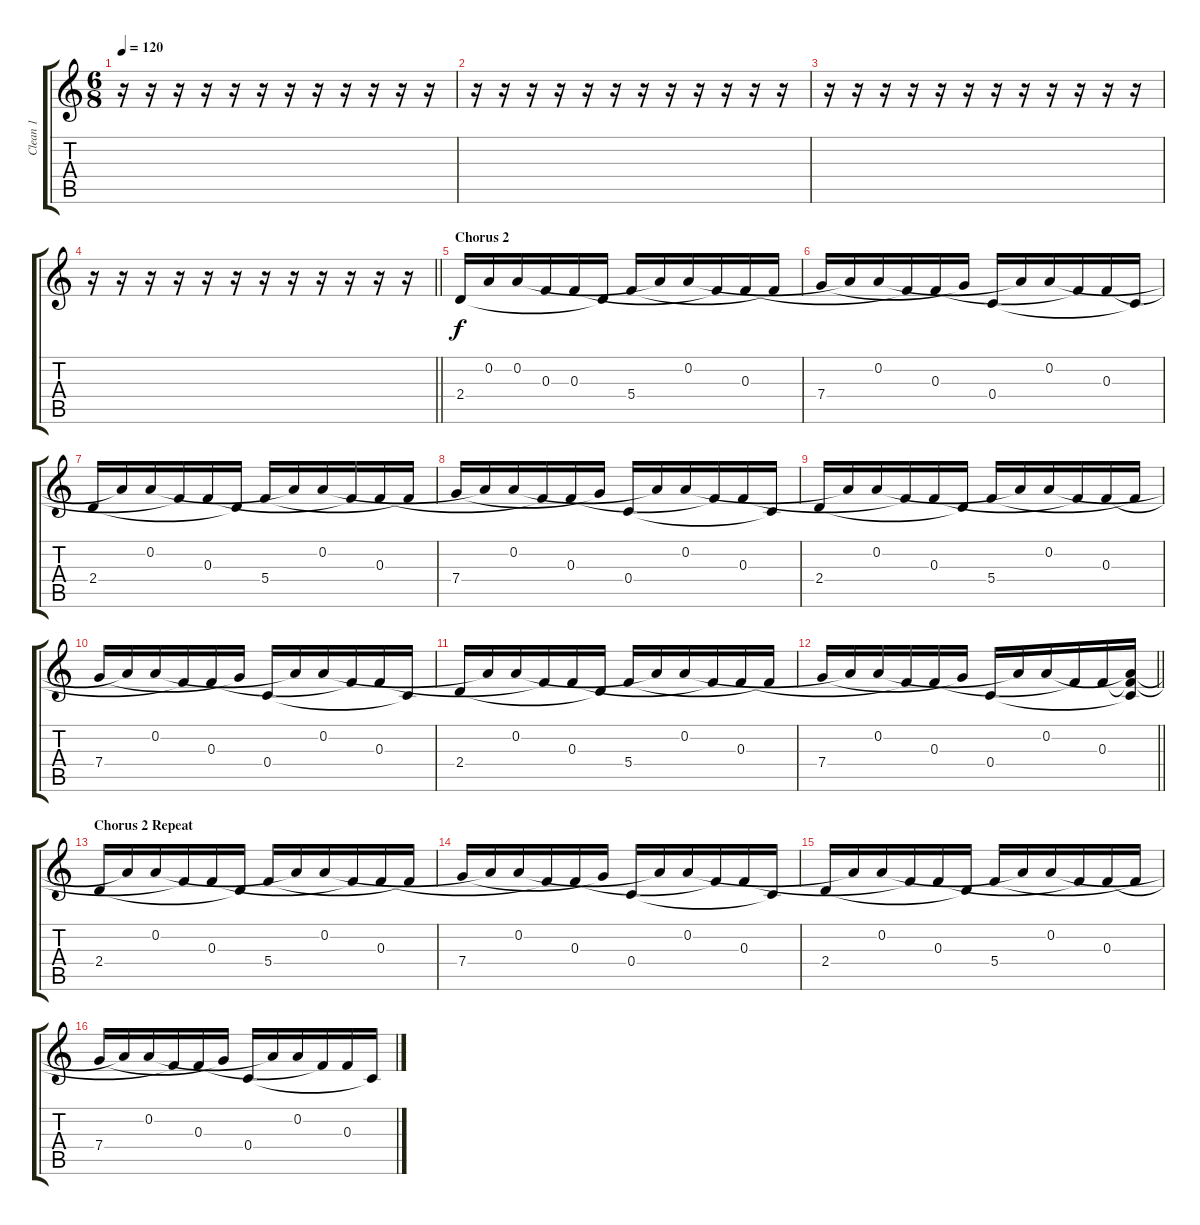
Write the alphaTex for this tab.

\track ("Clean 1" "Clean 1") {instrument electricguitarclean}
\staff {score tabs}
\tuning (D4 A3 F3 C3 G2 D2) {hide}
\ts (6 8)
\tempo 120
\clef g2
\ks c
r.16{dy f} r.16 r.16 r.16 r.16 r.16 r.16 r.16 r.16 r.16 r.16 r.16 |
r.16 r.16 r.16 r.16 r.16 r.16 r.16 r.16 r.16 r.16 r.16 r.16 |
r.16 r.16 r.16 r.16 r.16 r.16 r.16 r.16 r.16 r.16 r.16 r.16 |
\barLineRight lightlight
r.16 r.16 r.16 r.16 r.16 r.16 r.16 r.16 r.16 r.16 r.16 r.16 |
\section ("" "Chorus 2")
2.4.16 0.2.16 0.2.16 0.3.16 0.3.16 2.4{t}.16 5.4.16 0.2{t}.16 0.2.16 0.3{t}.16 0.3.16 5.4{t}.16 |
7.4.16 0.2{t}.16 0.2.16 0.3{t}.16 0.3.16 7.4{t}.16 0.4.16 0.2{t}.16 0.2.16 0.3{t}.16 0.3.16 0.4{t}.16 |
2.4.16 0.2{t}.16 0.2.16 0.3{t}.16 0.3.16 2.4{t}.16 5.4.16 0.2{t}.16 0.2.16 0.3{t}.16 0.3.16 5.4{t}.16 |
7.4.16 0.2{t}.16 0.2.16 0.3{t}.16 0.3.16 7.4{t}.16 0.4.16 0.2{t}.16 0.2.16 0.3{t}.16 0.3.16 0.4{t}.16 |
2.4.16 0.2{t}.16 0.2.16 0.3{t}.16 0.3.16 2.4{t}.16 5.4.16 0.2{t}.16 0.2.16 0.3{t}.16 0.3.16 5.4{t}.16 |
7.4.16 0.2{t}.16 0.2.16 0.3{t}.16 0.3.16 7.4{t}.16 0.4.16 0.2{t}.16 0.2.16 0.3{t}.16 0.3.16 0.4{t}.16 |
2.4.16 0.2{t}.16 0.2.16 0.3{t}.16 0.3.16 2.4{t}.16 5.4.16 0.2{t}.16 0.2.16 0.3{t}.16 0.3.16 5.4{t}.16 |
\barLineRight lightlight
7.4.16 0.2{t}.16 0.2.16 0.3{t}.16 0.3.16 7.4{t}.16 0.4.16 0.2{t}.16 0.2.16 0.3{t}.16 0.3.16 (0.2{t} 0.3{t} 0.4{t}).16 |
\section ("" "Chorus 2 Repeat")
2.4.16 0.2{t}.16 0.2.16 0.3{t}.16 0.3.16 2.4{t}.16 5.4.16 0.2{t}.16 0.2.16 0.3{t}.16 0.3.16 5.4{t}.16 |
7.4.16 0.2{t}.16 0.2.16 0.3{t}.16 0.3.16 7.4{t}.16 0.4.16 0.2{t}.16 0.2.16 0.3{t}.16 0.3.16 0.4{t}.16 |
2.4.16 0.2{t}.16 0.2.16 0.3{t}.16 0.3.16 2.4{t}.16 5.4.16 0.2{t}.16 0.2.16 0.3{t}.16 0.3.16 5.4{t}.16 |
7.4.16 0.2{t}.16 0.2.16 0.3{t}.16 0.3.16 7.4{t}.16 0.4.16 0.2{t}.16 0.2.16 0.3{t}.16 0.3.16 0.4{t}.16
